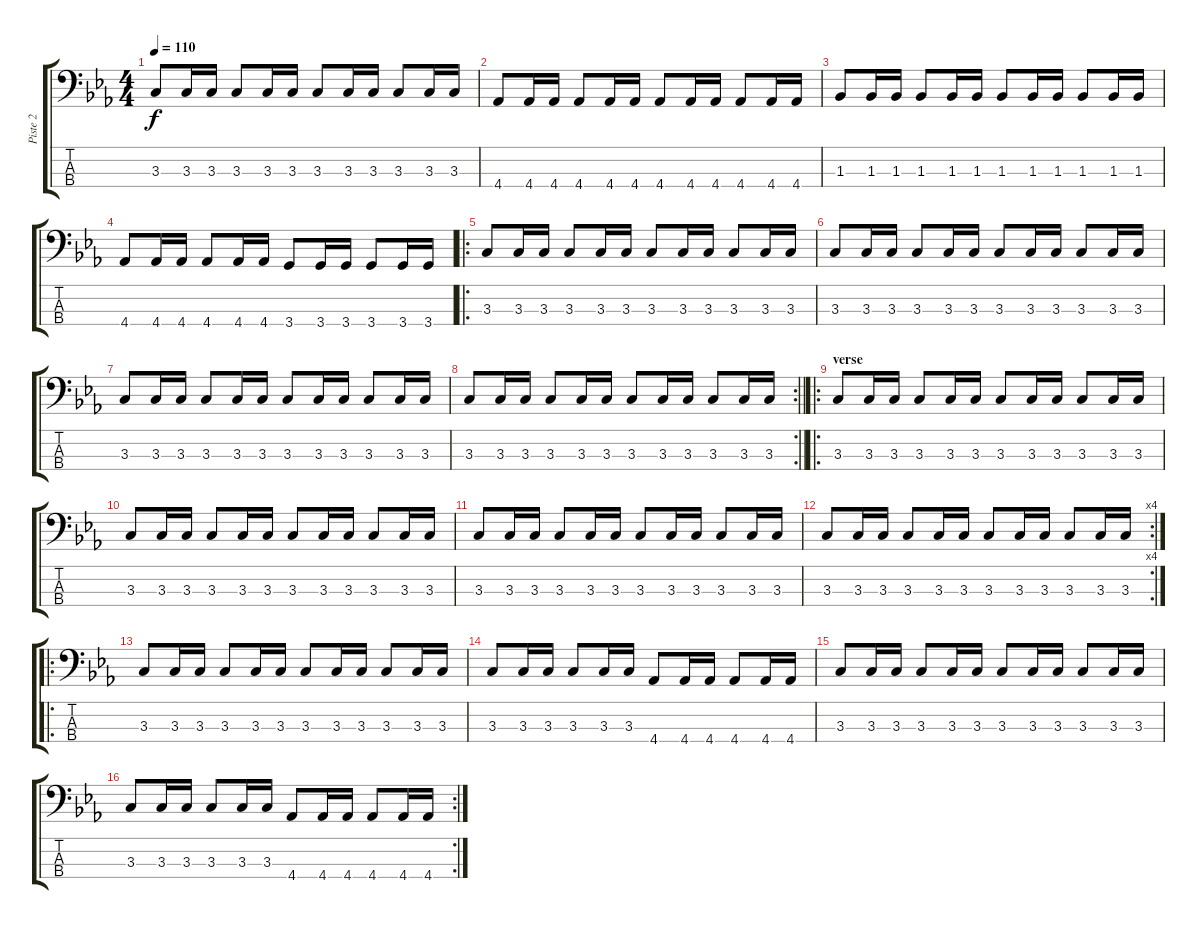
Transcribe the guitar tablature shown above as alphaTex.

\track ("Piste 2" "Piste 2") {instrument electricbasspick}
\staff {score tabs}
\tuning (G2 D2 A1 E1) {hide}
\ts (4 4)
\tempo 110
\clef f4
\ks cminor
3.3.8{dy f} 3.3.16 3.3.16 3.3.8 3.3.16 3.3.16 3.3.8 3.3.16 3.3.16 3.3.8 3.3.16 3.3.16 |
4.4.8 4.4.16 4.4.16 4.4.8 4.4.16 4.4.16 4.4.8 4.4.16 4.4.16 4.4.8 4.4.16 4.4.16 |
1.3.8 1.3.16 1.3.16 1.3.8 1.3.16 1.3.16 1.3.8 1.3.16 1.3.16 1.3.8 1.3.16 1.3.16 |
4.4.8 4.4.16 4.4.16 4.4.8 4.4.16 4.4.16 3.4.8 3.4.16 3.4.16 3.4.8 3.4.16 3.4.16 |
\ro
3.3.8 3.3.16 3.3.16 3.3.8 3.3.16 3.3.16 3.3.8 3.3.16 3.3.16 3.3.8 3.3.16 3.3.16 |
3.3.8 3.3.16 3.3.16 3.3.8 3.3.16 3.3.16 3.3.8 3.3.16 3.3.16 3.3.8 3.3.16 3.3.16 |
3.3.8 3.3.16 3.3.16 3.3.8 3.3.16 3.3.16 3.3.8 3.3.16 3.3.16 3.3.8 3.3.16 3.3.16 |
\rc 2
\barLineRight lightlight
3.3.8 3.3.16 3.3.16 3.3.8 3.3.16 3.3.16 3.3.8 3.3.16 3.3.16 3.3.8 3.3.16 3.3.16 |
\ro
\section ("" "verse")
3.3.8 3.3.16 3.3.16 3.3.8 3.3.16 3.3.16 3.3.8 3.3.16 3.3.16 3.3.8 3.3.16 3.3.16 |
3.3.8 3.3.16 3.3.16 3.3.8 3.3.16 3.3.16 3.3.8 3.3.16 3.3.16 3.3.8 3.3.16 3.3.16 |
3.3.8 3.3.16 3.3.16 3.3.8 3.3.16 3.3.16 3.3.8 3.3.16 3.3.16 3.3.8 3.3.16 3.3.16 |
\rc 4
3.3.8 3.3.16 3.3.16 3.3.8 3.3.16 3.3.16 3.3.8 3.3.16 3.3.16 3.3.8 3.3.16 3.3.16 |
\ro
3.3.8 3.3.16 3.3.16 3.3.8 3.3.16 3.3.16 3.3.8 3.3.16 3.3.16 3.3.8 3.3.16 3.3.16 |
3.3.8 3.3.16 3.3.16 3.3.8 3.3.16 3.3.16 4.4.8 4.4.16 4.4.16 4.4.8 4.4.16 4.4.16 |
3.3.8 3.3.16 3.3.16 3.3.8 3.3.16 3.3.16 3.3.8 3.3.16 3.3.16 3.3.8 3.3.16 3.3.16 |
\rc 2
3.3.8 3.3.16 3.3.16 3.3.8 3.3.16 3.3.16 4.4.8 4.4.16 4.4.16 4.4.8 4.4.16 4.4.16
